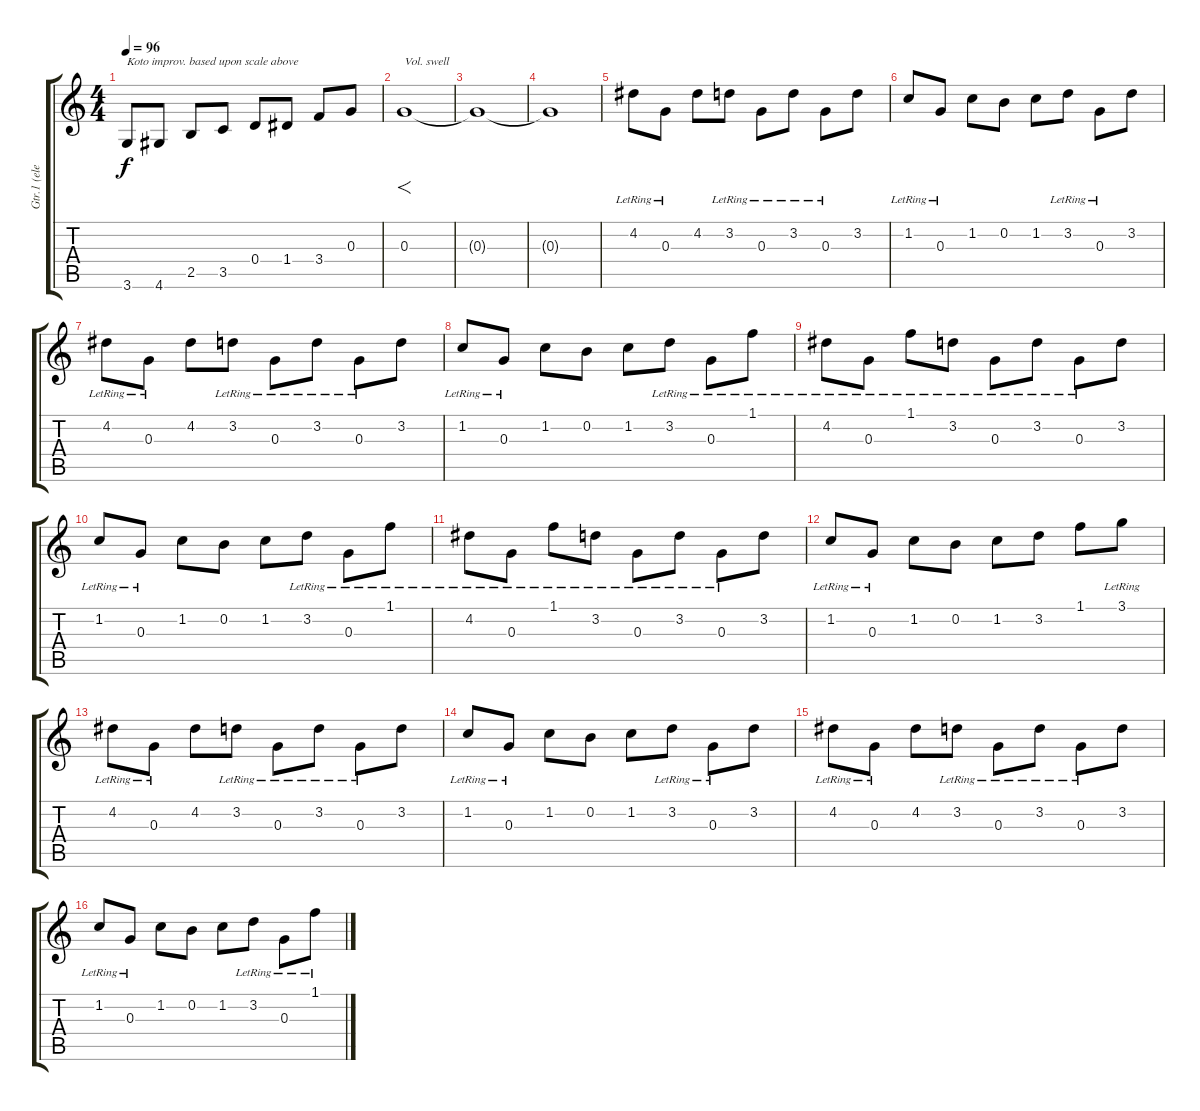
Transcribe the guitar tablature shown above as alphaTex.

\track ("Gtr.1 (elec.)" "Gtr.1 (ele") {instrument electricguitarclean}
\staff {score tabs}
\tuning (E4 B3 G3 D3 A2 E2) {hide}
\ts (4 4)
\tempo 96
\clef g2
\ks c
3.6.8{txt "Koto improv. based upon scale above" dy f instrument electricguitarclean} 4.6.8 2.5.8 3.5.8 0.4.8 1.4.8 3.4.8 0.3.8 |
0.3.1{f txt "Vol. swell"} |
0.3{t}.1 |
0.3{t}.1 |
4.2{lr}.8 0.3{lr}.8 4.2.8 3.2{lr}.8 0.3{lr}.8 3.2{lr}.8 0.3{lr}.8 3.2.8 |
1.2{lr}.8 0.3{lr}.8 1.2.8 0.2.8 1.2.8 3.2{lr}.8 0.3{lr}.8 3.2.8 |
4.2{lr}.8 0.3{lr}.8 4.2.8 3.2{lr}.8 0.3{lr}.8 3.2{lr}.8 0.3{lr}.8 3.2.8 |
1.2{lr}.8 0.3{lr}.8 1.2.8 0.2.8 1.2.8 3.2{lr}.8 0.3{lr}.8 1.1{lr}.8 |
4.2{lr}.8 0.3{lr}.8 1.1{lr}.8 3.2{lr}.8 0.3{lr}.8 3.2{lr}.8 0.3{lr}.8 3.2.8 |
1.2{lr}.8 0.3{lr}.8 1.2.8 0.2.8 1.2.8 3.2{lr}.8 0.3{lr}.8 1.1{lr}.8 |
4.2{lr}.8 0.3{lr}.8 1.1{lr}.8 3.2{lr}.8 0.3{lr}.8 3.2{lr}.8 0.3{lr}.8 3.2.8 |
1.2{lr}.8 0.3{lr}.8 1.2.8 0.2.8 1.2.8 3.2.8 1.1.8 3.1{lr}.8 |
4.2{lr}.8 0.3{lr}.8 4.2.8 3.2{lr}.8 0.3{lr}.8 3.2{lr}.8 0.3{lr}.8 3.2.8 |
1.2{lr}.8 0.3{lr}.8 1.2.8 0.2.8 1.2.8 3.2{lr}.8 0.3{lr}.8 3.2.8 |
4.2{lr}.8 0.3{lr}.8 4.2.8 3.2{lr}.8 0.3{lr}.8 3.2{lr}.8 0.3{lr}.8 3.2.8 |
1.2{lr}.8 0.3{lr}.8 1.2.8 0.2.8 1.2.8 3.2{lr}.8 0.3{lr}.8 1.1{lr}.8
